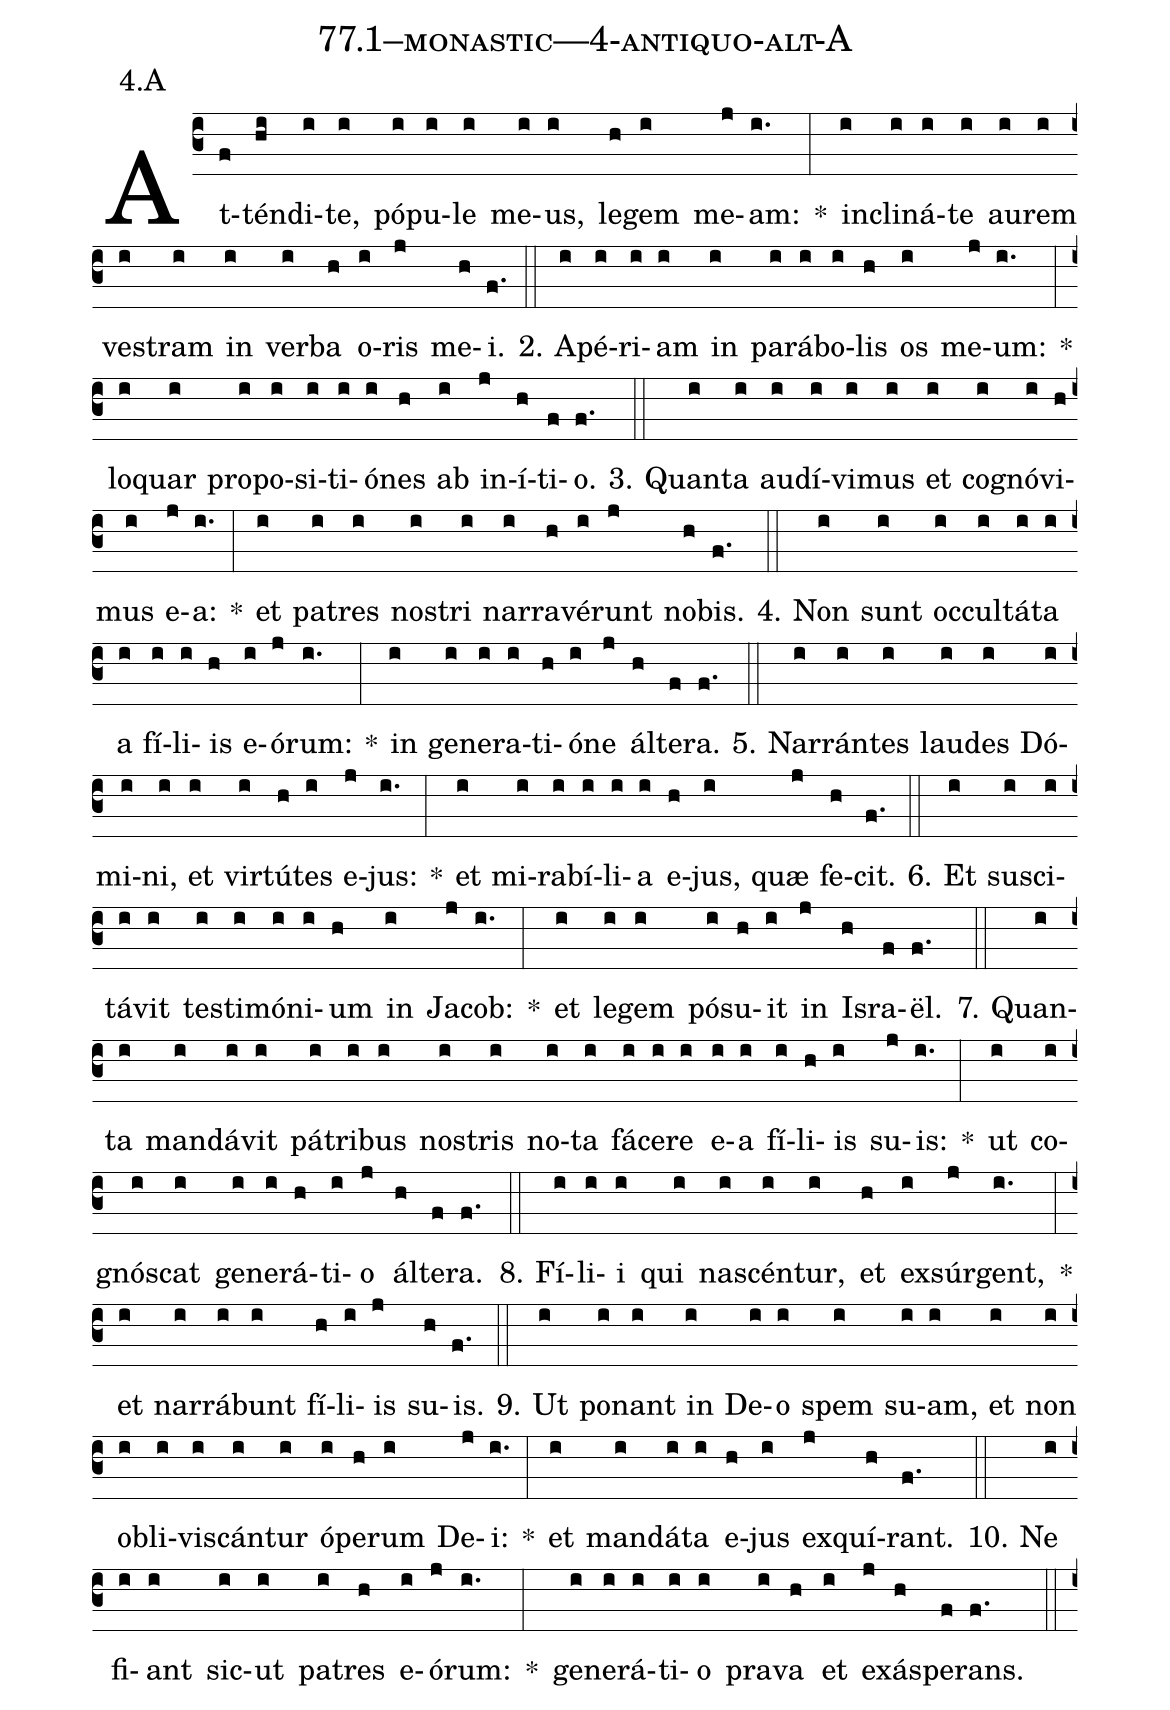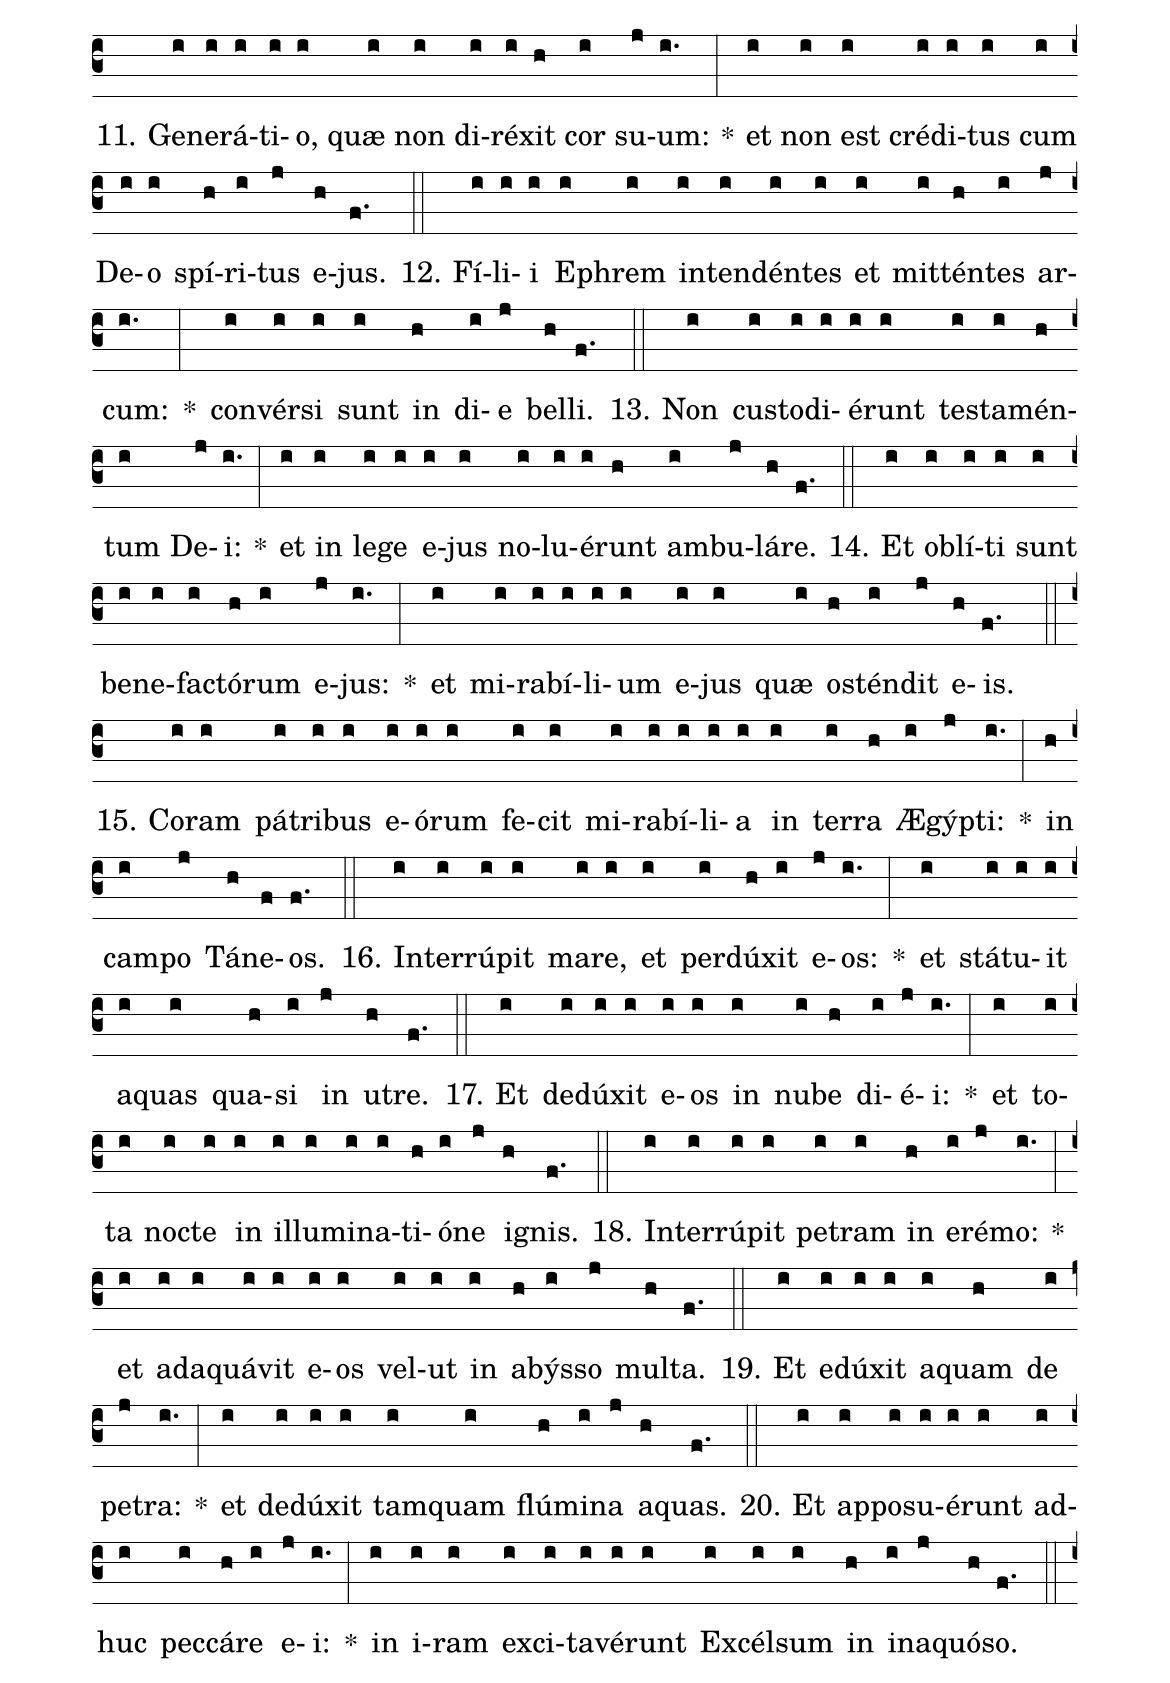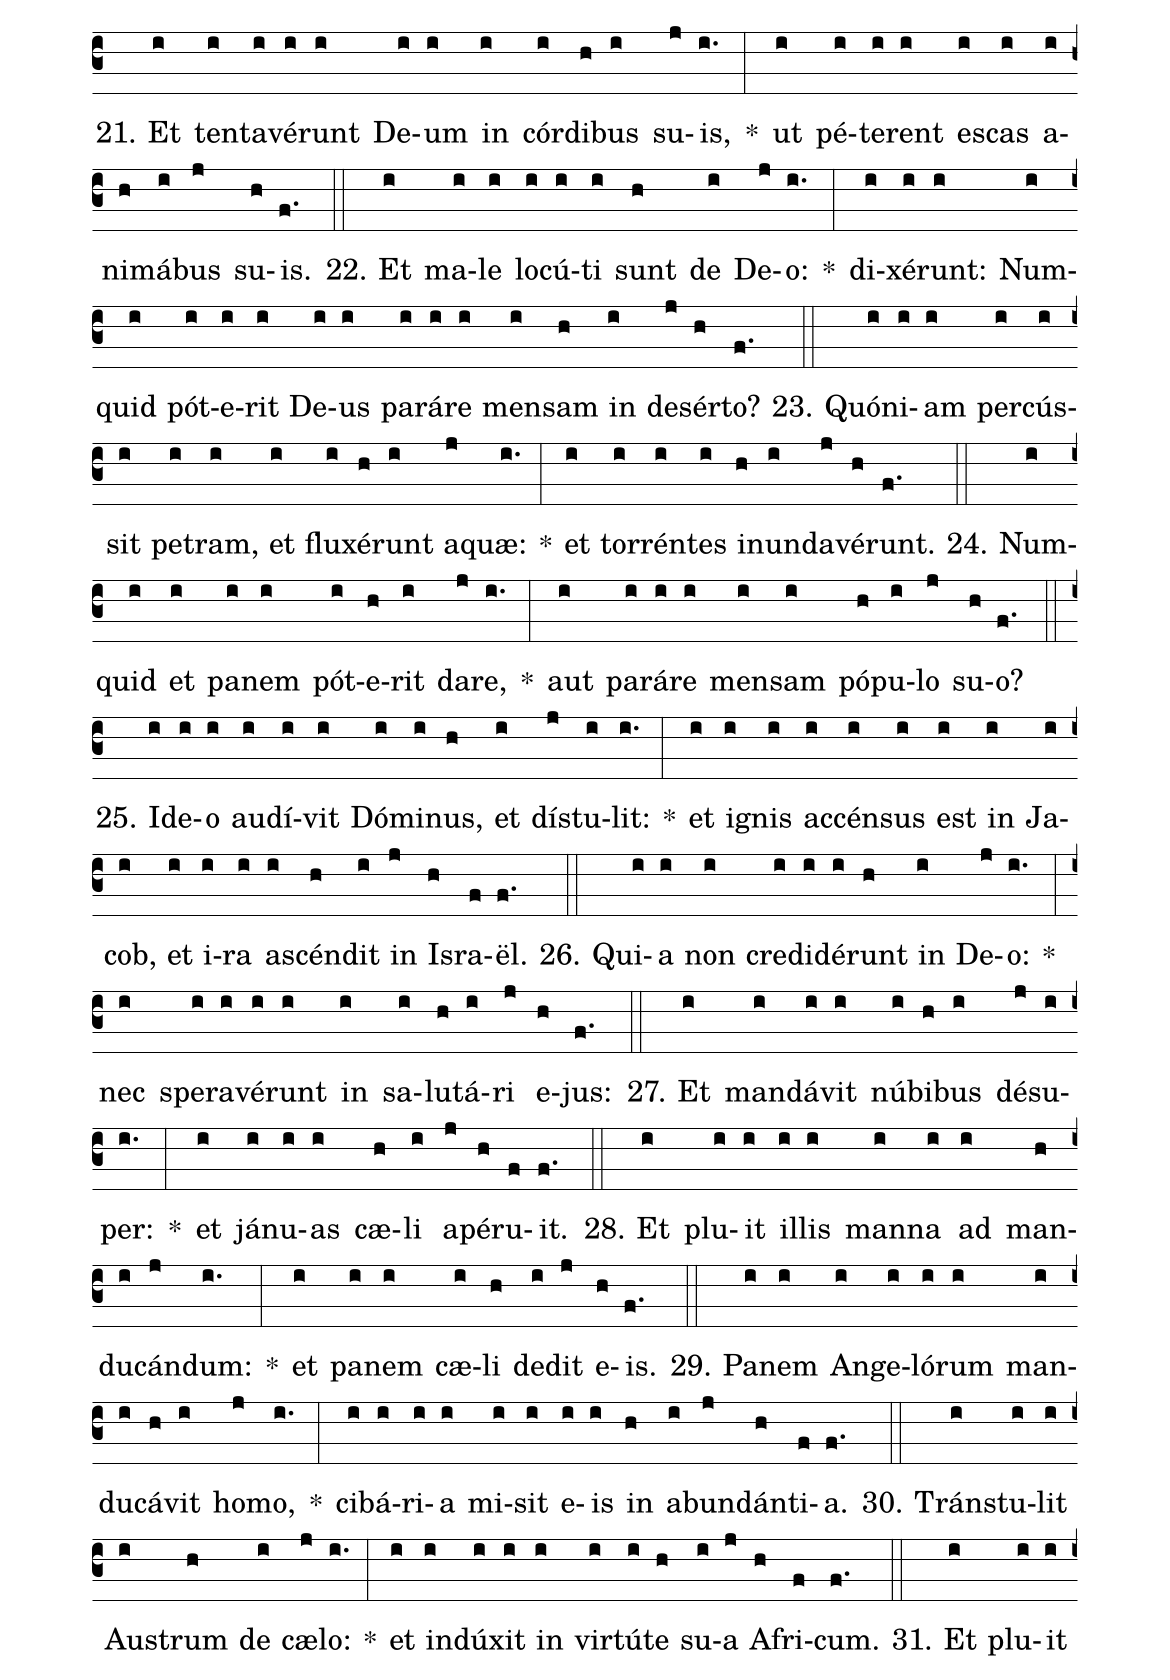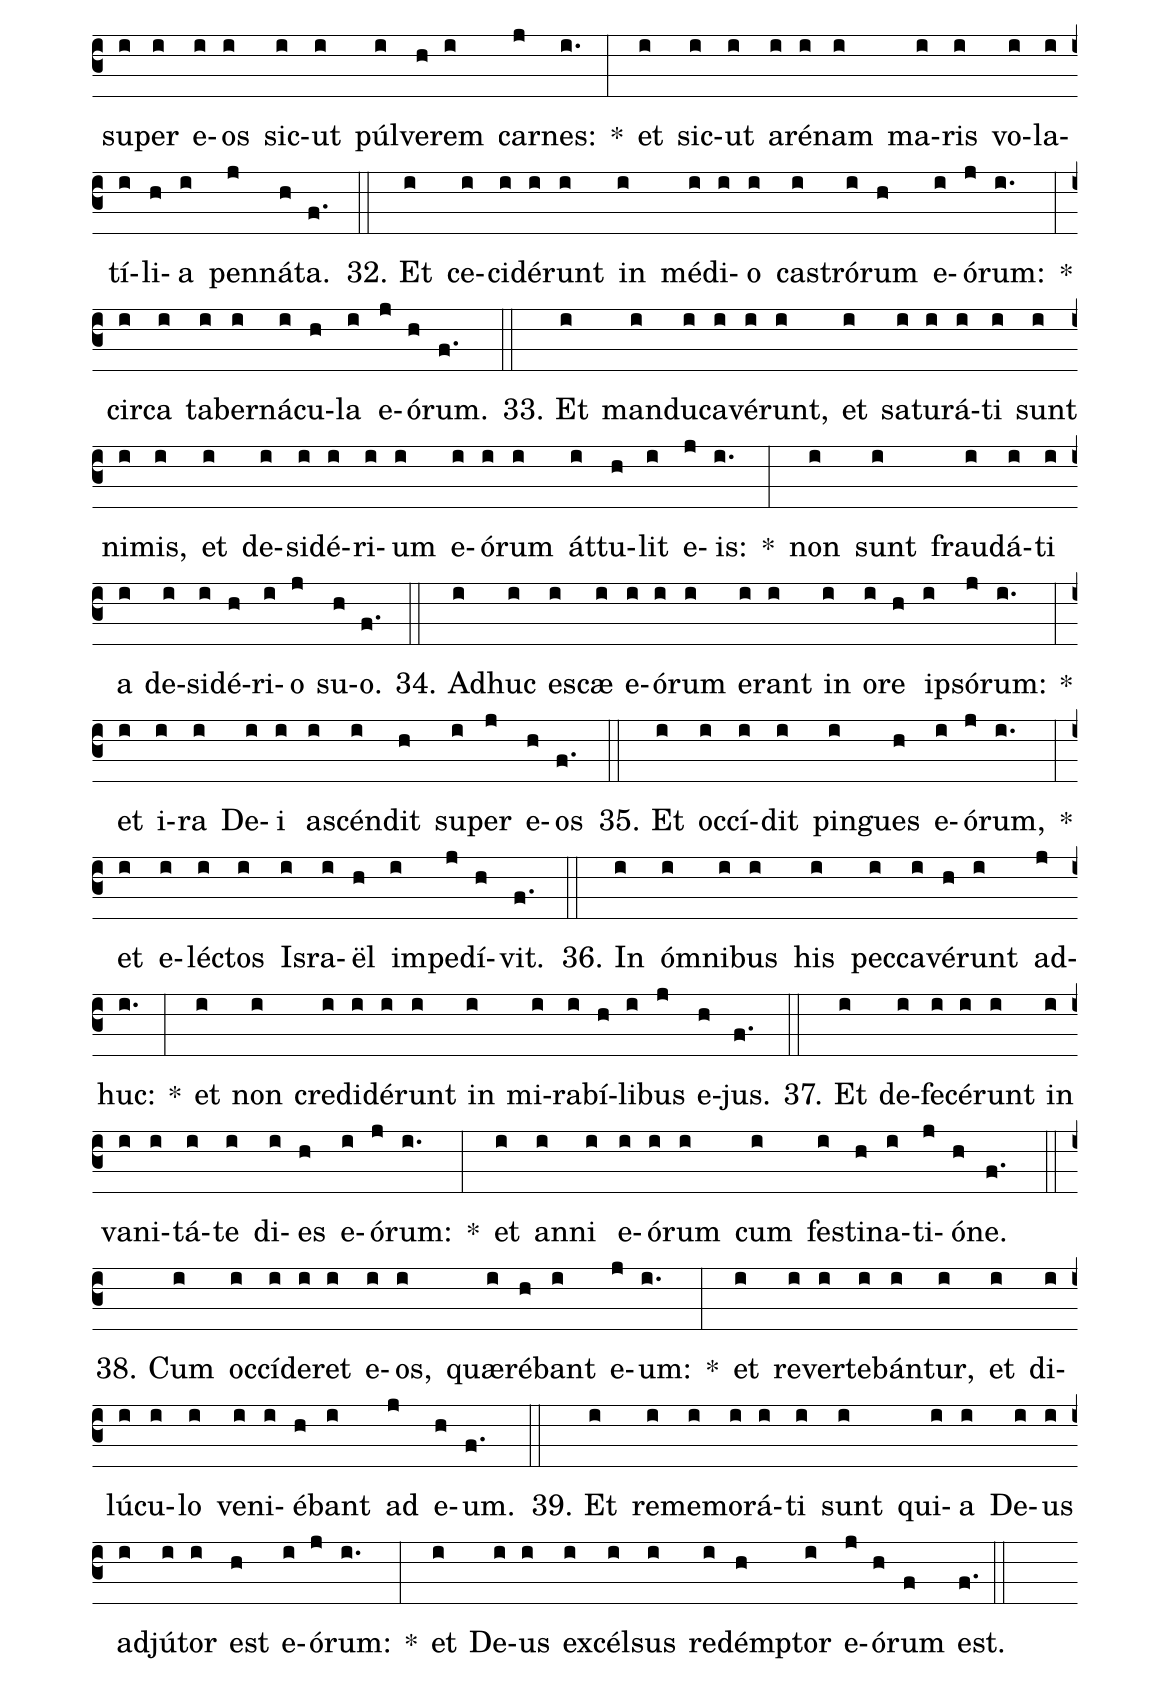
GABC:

name: 77.1--monastic---4-antiquo-alt-A;
annotation: 4.A;
%%
(c3)At(f)tén(hi)di(i)te,(i) pó(i)pu(i)le(i) me(i)us,(i) le(h)gem(i) me(j)am:(i.) *(:) in(i)cli(i)ná(i)te(i) au(i)rem(i) ves(i)tram(i) in(i) ver(i)ba(h) o(i)ris(j) me(h)i.(f.) (::)
2. A(i)pé(i)ri(i)am(i) in(i) pa(i)rá(i)bo(i)lis(h) os(i) me(j)um:(i.) *(:) lo(i)quar(i) pro(i)po(i)si(i)ti(i)ó(i)nes(h) ab(i) in(j)í(h)ti(f)o.(f.) (::)
3. Quan(i)ta(i) au(i)dí(i)vi(i)mus(i) et(i) co(i)gnó(i)vi(h)mus(i) e(j)a:(i.) *(:) et(i) pa(i)tres(i) nos(i)tri(i) nar(i)ra(h)vé(i)runt(j) no(h)bis.(f.) (::)
4. Non(i) sunt(i) oc(i)cul(i)tá(i)ta(i) a(i) fí(i)li(i)is(h) e(i)ó(j)rum:(i.) *(:) in(i) ge(i)ne(i)ra(i)ti(h)ó(i)ne(j) ál(h)te(f)ra.(f.) (::)
5. Nar(i)rán(i)tes(i) lau(i)des(i) Dó(i)mi(i)ni,(i) et(i) vir(i)tú(h)tes(i) e(j)jus:(i.) *(:) et(i) mi(i)ra(i)bí(i)li(i)a(i) e(h)jus,(i) quæ(j) fe(h)cit.(f.) (::)
6. Et(i) su(i)sci(i)tá(i)vit(i) tes(i)ti(i)mó(i)ni(i)um(h) in(i) Ja(j)cob:(i.) *(:) et(i) le(i)gem(i) pó(i)su(h)it(i) in(j) Is(h)ra(f)ël.(f.) (::)
7. Quan(i)ta(i) man(i)dá(i)vit(i) pá(i)tri(i)bus(i) nos(i)tris(i) no(i)ta(i) fá(i)ce(i)re(i) e(i)a(i) fí(i)li(h)is(i) su(j)is:(i.) *(:) ut(i) co(i)gnós(i)cat(i) ge(i)ne(i)rá(h)ti(i)o(j) ál(h)te(f)ra.(f.) (::)
8. Fí(i)li(i)i(i) qui(i) na(i)scén(i)tur,(i) et(h) ex(i)súr(j)gent,(i.) *(:) et(i) nar(i)rá(i)bunt(i) fí(h)li(i)is(j) su(h)is.(f.) (::)
9. Ut(i) po(i)nant(i) in(i) De(i)o(i) spem(i) su(i)am,(i) et(i) non(i) ob(i)li(i)vis(i)cán(i)tur(i) ó(i)pe(h)rum(i) De(j)i:(i.) *(:) et(i) man(i)dá(i)ta(i) e(h)jus(i) ex(j)quí(h)rant.(f.) (::)
10. Ne(i) fi(i)ant(i) sic(i)ut(i) pa(i)tres(h) e(i)ó(j)rum:(i.) *(:) ge(i)ne(i)rá(i)ti(i)o(i) pra(i)va(h) et(i) ex(j)ás(h)pe(f)rans.(f.) (::)
11. Ge(i)ne(i)rá(i)ti(i)o,(i) quæ(i) non(i) di(i)ré(i)xit(h) cor(i) su(j)um:(i.) *(:) et(i) non(i) est(i) cré(i)di(i)tus(i) cum(i) De(i)o(i) spí(h)ri(i)tus(j) e(h)jus.(f.) (::)
12. Fí(i)li(i)i(i) E(i)phrem(i) in(i)ten(i)dén(i)tes(i) et(i) mit(i)tén(h)tes(i) ar(j)cum:(i.) *(:) con(i)vér(i)si(i) sunt(i) in(h) di(i)e(j) bel(h)li.(f.) (::)
13. Non(i) cus(i)to(i)di(i)é(i)runt(i) tes(i)ta(i)mén(h)tum(i) De(j)i:(i.) *(:) et(i) in(i) le(i)ge(i) e(i)jus(i) no(i)lu(i)é(i)runt(h) am(i)bu(j)lá(h)re.(f.) (::)
14. Et(i) ob(i)lí(i)ti(i) sunt(i) be(i)ne(i)fac(i)tó(h)rum(i) e(j)jus:(i.) *(:) et(i) mi(i)ra(i)bí(i)li(i)um(i) e(i)jus(i) quæ(i) os(h)tén(i)dit(j) e(h)is.(f.) (::)
15. Co(i)ram(i) pá(i)tri(i)bus(i) e(i)ó(i)rum(i) fe(i)cit(i) mi(i)ra(i)bí(i)li(i)a(i) in(i) ter(i)ra(h) Æ(i)gýp(j)ti:(i.) *(:) in(h) cam(i)po(j) Tá(h)ne(f)os.(f.) (::)
16. In(i)ter(i)rú(i)pit(i) ma(i)re,(i) et(i) per(i)dú(h)xit(i) e(j)os:(i.) *(:) et(i) stá(i)tu(i)it(i) a(i)quas(i) qua(h)si(i) in(j) u(h)tre.(f.) (::)
17. Et(i) de(i)dú(i)xit(i) e(i)os(i) in(i) nu(i)be(h) di(i)é(j)i:(i.) *(:) et(i) to(i)ta(i) noc(i)te(i) in(i) il(i)lu(i)mi(i)na(i)ti(h)ó(i)ne(j) i(h)gnis.(f.) (::)
18. In(i)ter(i)rú(i)pit(i) pe(i)tram(i) in(h) e(i)ré(j)mo:(i.) *(:) et(i) ad(i)a(i)quá(i)vit(i) e(i)os(i) vel(i)ut(i) in(i) a(h)býs(i)so(j) mul(h)ta.(f.) (::)
19. Et(i) e(i)dú(i)xit(i) a(i)quam(h) de(i) pe(j)tra:(i.) *(:) et(i) de(i)dú(i)xit(i) tam(i)quam(i) flú(h)mi(i)na(j) a(h)quas.(f.) (::)
20. Et(i) ap(i)po(i)su(i)é(i)runt(i) ad(i)huc(i) pec(i)cá(h)re(i) e(j)i:(i.) *(:) in(i) i(i)ram(i) ex(i)ci(i)ta(i)vé(i)runt(i) Ex(i)cél(i)sum(i) in(h) in(i)a(j)quó(h)so.(f.) (::)
21. Et(i) ten(i)ta(i)vé(i)runt(i) De(i)um(i) in(i) cór(i)di(h)bus(i) su(j)is,(i.) *(:) ut(i) pé(i)te(i)rent(i) es(i)cas(i) a(i)ni(h)má(i)bus(j) su(h)is.(f.) (::)
22. Et(i) ma(i)le(i) lo(i)cú(i)ti(i) sunt(h) de(i) De(j)o:(i.) *(:) di(i)xé(i)runt:(i) Num(i)quid(i) pót(i)e(i)rit(i) De(i)us(i) pa(i)rá(i)re(i) men(i)sam(h) in(i) de(j)sér(h)to?(f.) (::)
23. Quón(i)i(i)am(i) per(i)cús(i)sit(i) pe(i)tram,(i) et(i) flu(i)xé(h)runt(i) a(j)quæ:(i.) *(:) et(i) tor(i)rén(i)tes(i) in(h)un(i)da(j)vé(h)runt.(f.) (::)
24. Num(i)quid(i) et(i) pa(i)nem(i) pót(i)e(h)rit(i) da(j)re,(i.) *(:) aut(i) pa(i)rá(i)re(i) men(i)sam(i) pó(h)pu(i)lo(j) su(h)o?(f.) (::)
25. Id(i)e(i)o(i) au(i)dí(i)vit(i) Dó(i)mi(i)nus,(h) et(i) dís(j)tu(i)lit:(i.) *(:) et(i) i(i)gnis(i) ac(i)cén(i)sus(i) est(i) in(i) Ja(i)cob,(i) et(i) i(i)ra(i) a(i)scén(h)dit(i) in(j) Is(h)ra(f)ël.(f.) (::)
26. Qui(i)a(i) non(i) cre(i)di(i)dé(i)runt(h) in(i) De(j)o:(i.) *(:) nec(i) spe(i)ra(i)vé(i)runt(i) in(i) sa(i)lu(h)tá(i)ri(j) e(h)jus:(f.) (::)
27. Et(i) man(i)dá(i)vit(i) nú(i)bi(h)bus(i) dé(j)su(i)per:(i.) *(:) et(i) já(i)nu(i)as(i) cæ(h)li(i) a(j)pé(h)ru(f)it.(f.) (::)
28. Et(i) plu(i)it(i) il(i)lis(i) man(i)na(i) ad(i) man(h)du(i)cán(j)dum:(i.) *(:) et(i) pa(i)nem(i) cæ(i)li(h) de(i)dit(j) e(h)is.(f.) (::)
29. Pa(i)nem(i) An(i)ge(i)ló(i)rum(i) man(i)du(i)cá(h)vit(i) ho(j)mo,(i.) *(:) ci(i)bá(i)ri(i)a(i) mi(i)sit(i) e(i)is(i) in(h) ab(i)un(j)dán(h)ti(f)a.(f.) (::)
30. Tráns(i)tu(i)lit(i) Aus(i)trum(h) de(i) cæ(j)lo:(i.) *(:) et(i) in(i)dú(i)xit(i) in(i) vir(i)tú(i)te(h) su(i)a(j) A(h)fri(f)cum.(f.) (::)
31. Et(i) plu(i)it(i) su(i)per(i) e(i)os(i) sic(i)ut(i) púl(i)ve(h)rem(i) car(j)nes:(i.) *(:) et(i) sic(i)ut(i) a(i)ré(i)nam(i) ma(i)ris(i) vo(i)la(i)tí(i)li(h)a(i) pen(j)ná(h)ta.(f.) (::)
32. Et(i) ce(i)ci(i)dé(i)runt(i) in(i) mé(i)di(i)o(i) cas(i)tró(i)rum(h) e(i)ó(j)rum:(i.) *(:) cir(i)ca(i) ta(i)ber(i)ná(i)cu(h)la(i) e(j)ó(h)rum.(f.) (::)
33. Et(i) man(i)du(i)ca(i)vé(i)runt,(i) et(i) sa(i)tu(i)rá(i)ti(i) sunt(i) ni(i)mis,(i) et(i) de(i)si(i)dé(i)ri(i)um(i) e(i)ó(i)rum(i) át(i)tu(h)lit(i) e(j)is:(i.) *(:) non(i) sunt(i) frau(i)dá(i)ti(i) a(i) de(i)si(i)dé(h)ri(i)o(j) su(h)o.(f.) (::)
34. Ad(i)huc(i) e(i)scæ(i) e(i)ó(i)rum(i) e(i)rant(i) in(i) o(i)re(h) ip(i)só(j)rum:(i.) *(:) et(i) i(i)ra(i) De(i)i(i) a(i)scén(i)dit(h) su(i)per(j) e(h)os(f.) (::)
35. Et(i) oc(i)cí(i)dit(i) pin(i)gues(h) e(i)ó(j)rum,(i.) *(:) et(i) e(i)léc(i)tos(i) Is(i)ra(i)ël(h) im(i)pe(j)dí(h)vit.(f.) (::)
36. In(i) óm(i)ni(i)bus(i) his(i) pec(i)ca(i)vé(h)runt(i) ad(j)huc:(i.) *(:) et(i) non(i) cre(i)di(i)dé(i)runt(i) in(i) mi(i)ra(i)bí(h)li(i)bus(j) e(h)jus.(f.) (::)
37. Et(i) de(i)fe(i)cé(i)runt(i) in(i) va(i)ni(i)tá(i)te(i) di(i)es(h) e(i)ó(j)rum:(i.) *(:) et(i) an(i)ni(i) e(i)ó(i)rum(i) cum(i) fes(i)ti(h)na(i)ti(j)ó(h)ne.(f.) (::)
38. Cum(i) oc(i)cí(i)de(i)ret(i) e(i)os,(i) quæ(i)ré(h)bant(i) e(j)um:(i.) *(:) et(i) re(i)ver(i)te(i)bán(i)tur,(i) et(i) di(i)lú(i)cu(i)lo(i) ve(i)ni(i)é(h)bant(i) ad(j) e(h)um.(f.) (::)
39. Et(i) re(i)me(i)mo(i)rá(i)ti(i) sunt(i) qui(i)a(i) De(i)us(i) ad(i)jú(i)tor(i) est(h) e(i)ó(j)rum:(i.) *(:) et(i) De(i)us(i) ex(i)cél(i)sus(i) red(i)émp(h)tor(i) e(j)ó(h)rum(f) est.(f.) (::)
